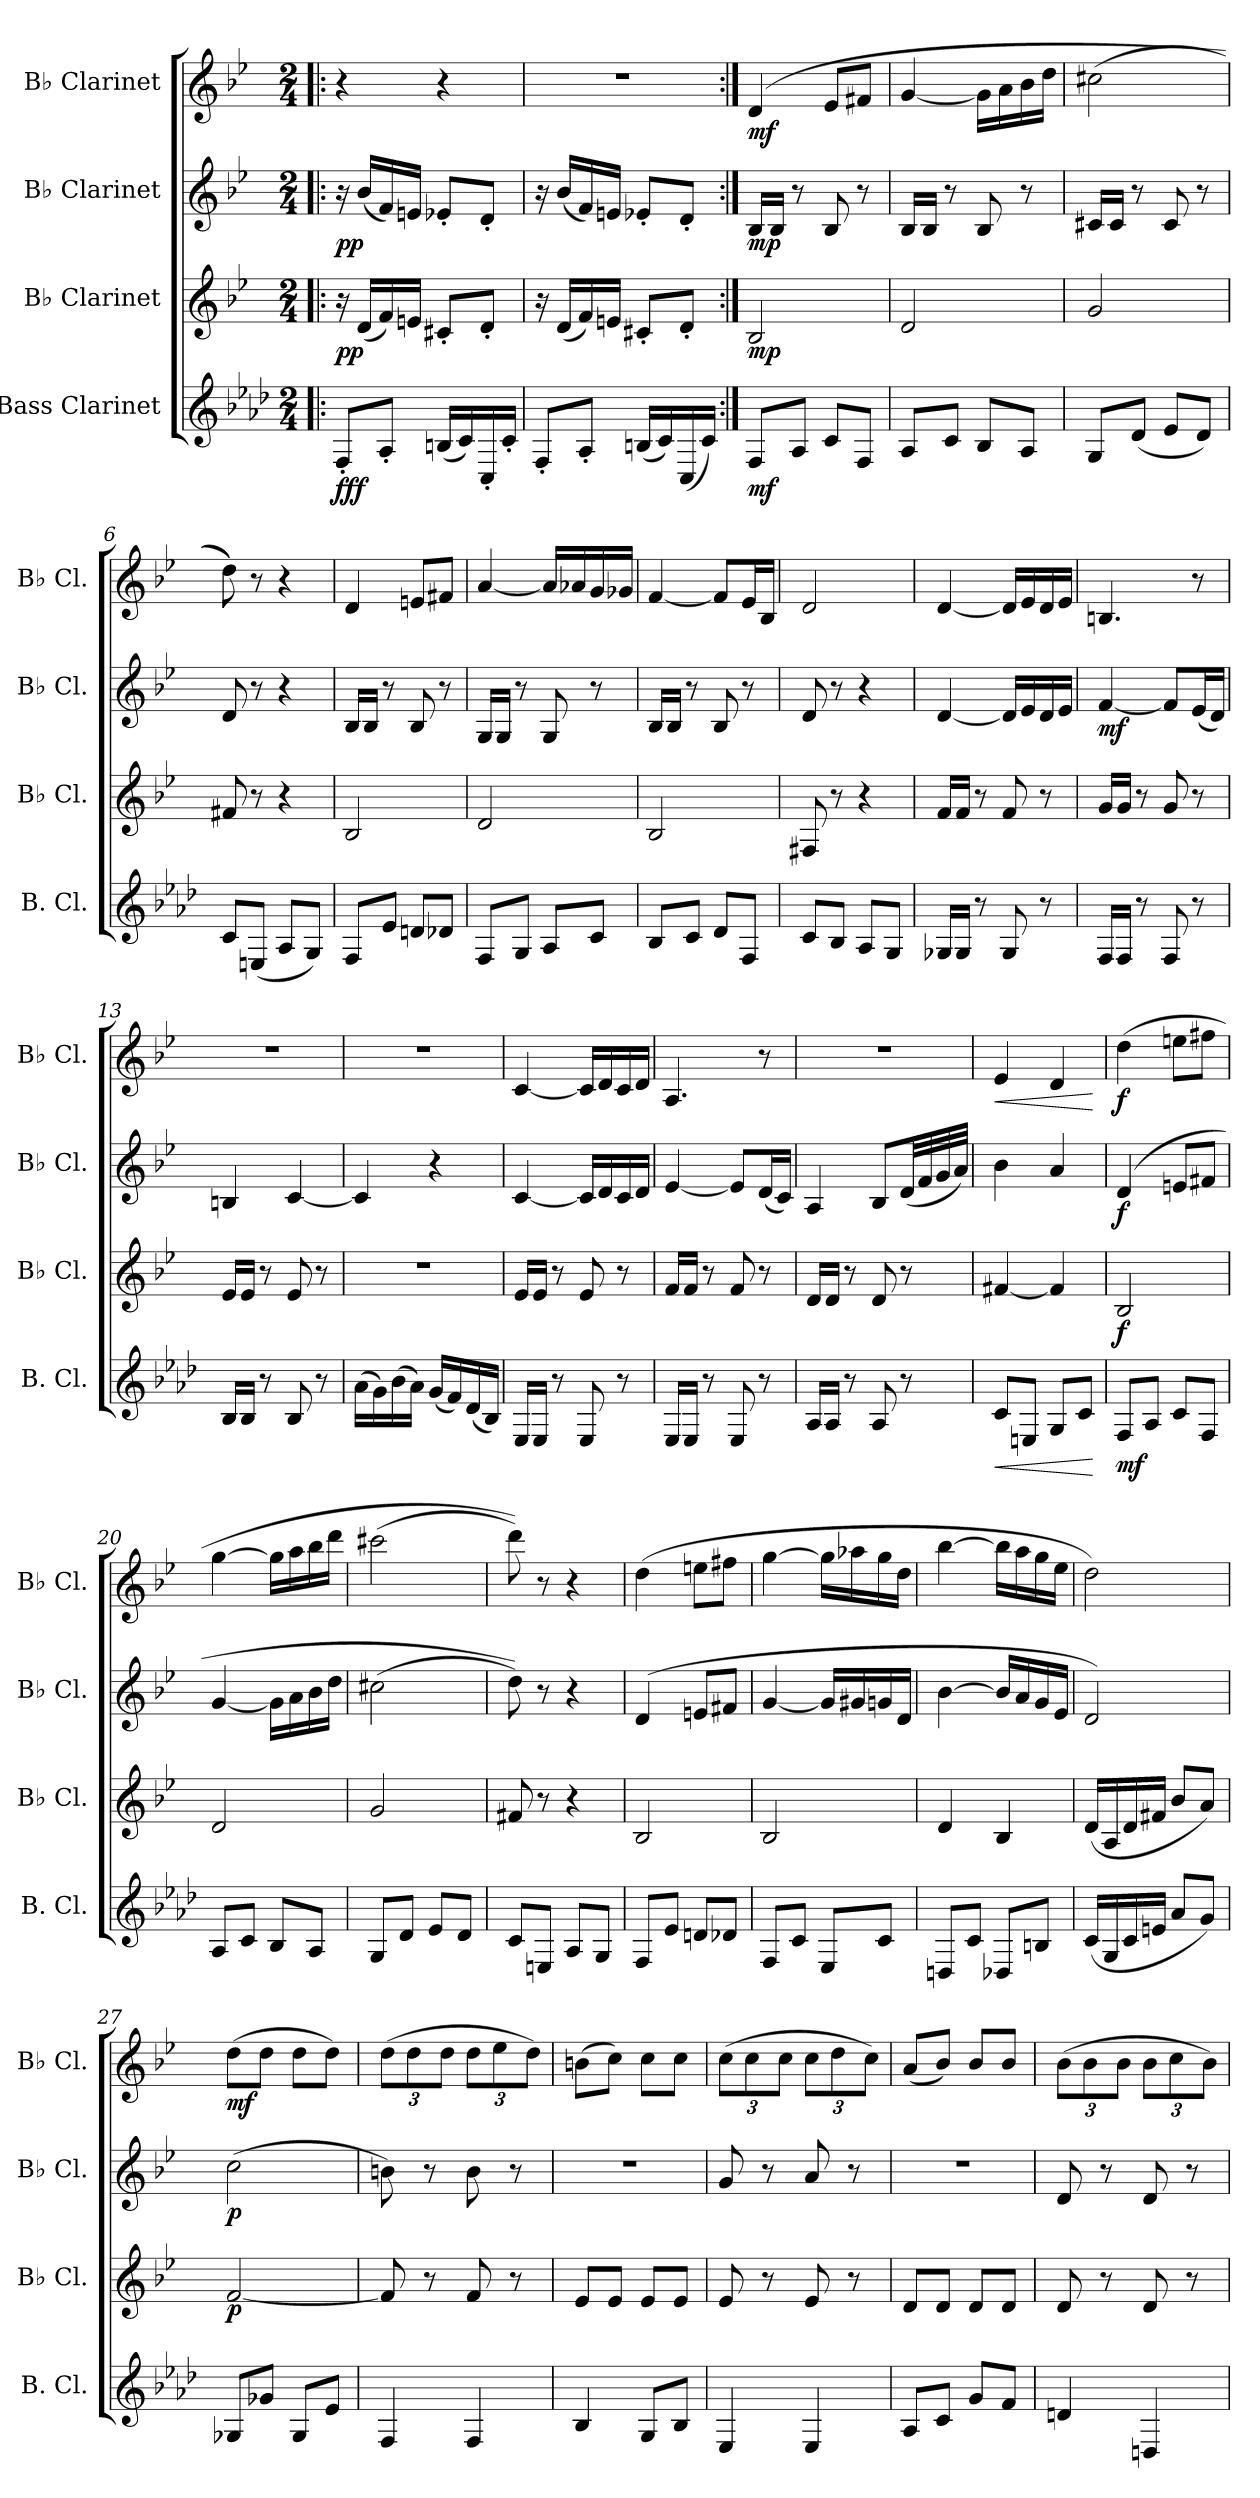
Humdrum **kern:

**kern	**dynam	**kern	**dynam	**kern	**dynam	**kern	**dynam
*part4	*part4	*part3	*part3	*part2	*part2	*part1	*part1
*staff4	*staff4	*staff3	*staff3	*staff2	*staff2	*staff1	*staff1
*I"Bass Clarinet	*	*I"B♭ Clarinet	*	*I"B♭ Clarinet	*	*I"B♭ Clarinet	*
*I'B. Cl.	*	*I'B♭ Cl.	*	*I'B♭ Cl.	*	*I'B♭ Cl.	*
*clefG2	*	*clefG2	*	*clefG2	*	*clefG2	*
*ITrd8c14	*	*ITrd1c2	*	*ITrd1c2	*	*ITrd1c2	*
*k[b-e-a-d-]	*	*k[b-e-a-d-]	*	*k[b-e-a-d-]	*	*k[b-e-a-d-]	*
*M2/4	*	*M2/4	*	*M2/4	*	*M2/4	*
=1!|:	=1!|:	=1!|:	=1!|:	=1!|:	=1!|:	=1!|:	=1!|:
!	!LO:DY:b	!	!LO:DY:b	!	!LO:DY:b	!	!
*	*	*	*	*	*	*^	*
8FF'/L	fff	16r	pp	16r	pp	4r	16ryy	.
*	*	*	*	*	*	*MM105	*	*
.	.	(<16c/LL	.	(<16a-/LL	.	.	4..ryy	.
8AA-'/J	.	16e-/)	.	16e-/)	.	.	.	.
.	.	16dn/JJ	.	16dn/JJ	.	.	.	.
(<16BBn/LL	.	8Bn'/L	.	8d-X'/L	.	4r	.	.
16C/)	.	.	.	.	.	.	.	.
16CC'/	.	8c'/J	.	8c'/J	.	.	.	.
16C'/JJ	.	.	.	.	.	.	.	.
*	*	*	*	*	*	*v	*v	*
=2	=2	=2	=2	=2	=2	=2	=2
8FF'/L	.	16r	.	16r	.	2r	.
.	.	(<16c/LL	.	(<16a-/LL	.	.	.
8AA-'/J	.	16e-/)	.	16e-/)	.	.	.
.	.	16dn/JJ	.	16dn/JJ	.	.	.
(<16BBn/LL	.	8Bn'/L	.	8d-X'/L	.	.	.
16C/)	.	.	.	.	.	.	.
(<16CC/	.	8c'/J	.	8c'/J	.	.	.
16C/JJ)	.	.	.	.	.	.	.
=3:|!	=3:|!	=3:|!	=3:|!	=3:|!	=3:|!	=3:|!	=3:|!
!	!LO:DY:b	!	!LO:DY:b	!	!LO:DY:b	!	!LO:DY:b
8FF/L	mf	2A-/	mp	16A-/LL	mp	(>4c/	mf
.	.	.	.	16A-/JJ	.	.	.
8AA-/J	.	.	.	8r	.	.	.
8C/L	.	.	.	8A-/	.	8d-/L	.
8FF/J	.	.	.	8r	.	8en/J	.
=4	=4	=4	=4	=4	=4	=4	=4
8AA-/L	.	2c/	.	16A-/LL	.	[4f/	.
.	.	.	.	16A-/JJ	.	.	.
8C/J	.	.	.	8r	.	.	.
8BB-/L	.	.	.	8A-/	.	16f\LL]	.
.	.	.	.	.	.	16g\	.
8AA-/J	.	.	.	8r	.	16a-\	.
.	.	.	.	.	.	16cc\JJ	.
!!LO:LB:g=z
=5	=5	=5	=5	=5	=5	=5	=5
8GG/L	.	2f/	.	16Bn/LL	.	(>2bn\	.
.	.	.	.	16B/JJ	.	.	.
(<8D-/J	.	.	.	8r	.	.	.
8E-/L	.	.	.	8B/	.	.	.
8D-/J)	.	.	.	8r	.	.	.
=6	=6	=6	=6	=6	=6	=6	=6
8C/L	.	8en/	.	8c/	.	8cc\))	.
(<8EEn/J	.	8r	.	8r	.	8r	.
8AA-/L	.	4r	.	4r	.	4r	.
8GG/J)	.	.	.	.	.	.	.
=7	=7	=7	=7	=7	=7	=7	=7
8FF/L	.	2A-/	.	16A-/LL	.	4c/	.
.	.	.	.	16A-/JJ	.	.	.
8E-/J	.	.	.	8r	.	.	.
8Dn/L	.	.	.	8A-/	.	8dn/L	.
8D-X/J	.	.	.	8r	.	8en/J	.
=8	=8	=8	=8	=8	=8	=8	=8
8FF/L	.	2c/	.	16F/LL	.	[4g/	.
.	.	.	.	16F/JJ	.	.	.
8GG/J	.	.	.	8r	.	.	.
8AA-/L	.	.	.	8F/	.	16g/LL]	.
.	.	.	.	.	.	16g-X/	.
8C/J	.	.	.	8r	.	16f/	.
.	.	.	.	.	.	16f-X/JJ	.
=9	=9	=9	=9	=9	=9	=9	=9
8BB-/L	.	2A-/	.	16A-/LL	.	[4e-/	.
.	.	.	.	16A-/JJ	.	.	.
8C/J	.	.	.	8r	.	.	.
8D-/L	.	.	.	8A-/	.	8e-/L]	.
8FF/J	.	.	.	8r	.	16d-/L	.
.	.	.	.	.	.	16A-/JJ	.
=10	=10	=10	=10	=10	=10	=10	=10
8C/L	.	8En/	.	8c/	.	2c/	.
8BB-/J	.	8r	.	8r	.	.	.
8AA-/L	.	4r	.	4r	.	.	.
8GG/J	.	.	.	.	.	.	.
!!LO:PB:g=z
=11	=11	=11	=11	=11	=11	=11	=11
16GG-X/LL	.	16e-/LL	.	[4c/	.	[4c/	.
16GG-/JJ	.	16e-/JJ	.	.	.	.	.
8r	.	8r	.	.	.	.	.
8GG-/	.	8e-/	.	16c/LL]	.	16c/LL]	.
.	.	.	.	16d-/	.	16d-/	.
8r	.	8r	.	16c/	.	16c/	.
.	.	.	.	16d-/JJ	.	16d-/JJ	.
=12	=12	=12	=12	=12	=12	=12	=12
!	!	!	!	!	!LO:DY:b	!	!
16FF/LL	.	16f/LL	.	[4e-/	mf	4.An/	.
16FF/JJ	.	16f/JJ	.	.	.	.	.
8r	.	8r	.	.	.	.	.
8FF/	.	8f/	.	8e-/L]	.	.	.
8r	.	8r	.	(<16d-/L	.	8r	.
.	.	.	.	16c/JJ)	.	.	.
=13	=13	=13	=13	=13	=13	=13	=13
16BB-/LL	.	16d-/LL	.	4An/	.	2r	.
16BB-/JJ	.	16d-/JJ	.	.	.	.	.
8r	.	8r	.	.	.	.	.
8BB-/	.	8d-/	.	[4B-/	.	.	.
8r	.	8r	.	.	.	.	.
=14	=14	=14	=14	=14	=14	=14	=14
(>16A-\LL	.	2r	.	4B-/]	.	2r	.
16G\)	.	.	.	.	.	.	.
(>16B-\	.	.	.	.	.	.	.
16A-\JJ)	.	.	.	.	.	.	.
(<16G/LL	.	.	.	4r	.	.	.
16F/)	.	.	.	.	.	.	.
(<16D-/	.	.	.	.	.	.	.
16BB-/JJ)	.	.	.	.	.	.	.
=15	=15	=15	=15	=15	=15	=15	=15
16EE-/LL	.	16d-/LL	.	[4B-/	.	[4B-/	.
16EE-/JJ	.	16d-/JJ	.	.	.	.	.
8r	.	8r	.	.	.	.	.
8EE-/	.	8d-/	.	16B-/LL]	.	16B-/LL]	.
.	.	.	.	16c/	.	16c/	.
8r	.	8r	.	16B-/	.	16B-/	.
.	.	.	.	16c/JJ	.	16c/JJ	.
=16	=16	=16	=16	=16	=16	=16	=16
16EE-/LL	.	16e-/LL	.	[4d-/	.	4.G/	.
16EE-/JJ	.	16e-/JJ	.	.	.	.	.
8r	.	8r	.	.	.	.	.
8EE-/	.	8e-/	.	8d-/L]	.	.	.
8r	.	8r	.	(<16c/L	.	8r	.
.	.	.	.	16B-/JJ)	.	.	.
!!LO:LB:g=z
=17	=17	=17	=17	=17	=17	=17	=17
16AA-/LL	.	16c/LL	.	4G/	.	2r	.
16AA-/JJ	.	16c/JJ	.	.	.	.	.
8r	.	8r	.	.	.	.	.
8AA-/	.	8c/	.	8A-/L	.	.	.
8r	.	8r	.	(<32c/LL	.	.	.
.	.	.	.	32e-/	.	.	.
.	.	.	.	32f/	.	.	.
.	.	.	.	32g/JJJ)	.	.	.
=18	=18	=18	=18	=18	=18	=18	=18
!	!LO:HP:b	!	!	!	!	!	!LO:HP:b
8C/L	<	[4en/	.	4a-\	.	4d-/	<
8EEn/J	.	.	.	.	.	.	.
8GG/L	.	4e/]	.	4g/	.	4c/	.
8C/J	.	.	.	.	.	.	.
.	[	.	.	.	.	.	[
=19	=19	=19	=19	=19	=19	=19	=19
!	!LO:DY:b	!	!LO:DY:b	!	!LO:DY:b	!	!LO:DY:b
8FF/L	mf	2A-/	f	(>4c/	f	(>4cc\	f
8AA-/J	.	.	.	.	.	.	.
8C/L	.	.	.	8dn/L	.	8ddn\L	.
8FF/J	.	.	.	8en/J	.	8een\J	.
=20	=20	=20	=20	=20	=20	=20	=20
8AA-/L	.	2c/	.	[4f/	.	[4ff\	.
8C/J	.	.	.	.	.	.	.
8BB-/L	.	.	.	16f\LL]	.	16ff\LL]	.
.	.	.	.	16g\	.	16gg\	.
8AA-/J	.	.	.	16a-\	.	16aa-\	.
.	.	.	.	16cc\JJ	.	16ccc\JJ	.
=21	=21	=21	=21	=21	=21	=21	=21
8GG/L	.	2f/	.	(>2bn\	.	(>2bbn\	.
8D-/J	.	.	.	.	.	.	.
8E-/L	.	.	.	.	.	.	.
8D-/J	.	.	.	.	.	.	.
=22	=22	=22	=22	=22	=22	=22	=22
8C/L	.	8en/	.	8cc\))	.	8ccc\))	.
8EEn/J	.	8r	.	8r	.	8r	.
8AA-/L	.	4r	.	4r	.	4r	.
8GG/J	.	.	.	.	.	.	.
=23	=23	=23	=23	=23	=23	=23	=23
8FF/L	.	2A-/	.	(>4c/	.	(>4cc\	.
8E-/J	.	.	.	.	.	.	.
8Dn/L	.	.	.	8dn/L	.	8ddn\L	.
8D-X/J	.	.	.	8en/J	.	8een\J	.
!!LO:LB:g=z
=24	=24	=24	=24	=24	=24	=24	=24
8FF/L	.	2A-/	.	[4f/	.	[4ff\	.
8C/J	.	.	.	.	.	.	.
8EE-/L	.	.	.	16f/LL]	.	16ff\LL]	.
.	.	.	.	16f#X/	.	16gg-X\	.
8C/J	.	.	.	16fn/	.	16ff\	.
.	.	.	.	16c/JJ	.	16cc\JJ	.
=25	=25	=25	=25	=25	=25	=25	=25
8DDn/L	.	4c/	.	[4a-\	.	[4aa-\	.
8C/J	.	.	.	.	.	.	.
8DD-X/L	.	4A-/	.	16a-/LL]	.	16aa-\LL]	.
.	.	.	.	16g/	.	16gg\	.
8BBn/J	.	.	.	16f/	.	16ff\	.
.	.	.	.	16d-/JJ	.	16dd-\JJ	.
=26	=26	=26	=26	=26	=26	=26	=26
(<16C/LL	.	(<16c/LL	.	2c/)	.	2cc\)	.
16GG/	.	16G/	.	.	.	.	.
16C/	.	16c/	.	.	.	.	.
16En/JJ	.	16en/JJ	.	.	.	.	.
8A-/L	.	8a-/L	.	.	.	.	.
8G/J)	.	8g/J)	.	.	.	.	.
=27	=27	=27	=27	=27	=27	=27	=27
!	!	!	!LO:DY:b	!	!LO:DY:b	!	!LO:DY:b
8GG-X/L	.	[2e-/	p	(>2b-\	p	(>8cc\L	mf
8G-X/J	.	.	.	.	.	8cc\J	.
8GG-/L	.	.	.	.	.	8cc\L	.
8E-/J	.	.	.	.	.	8cc\J)	.
=28	=28	=28	=28	=28	=28	=28	=28
*	*	*	*	*	*	*Xbrackettup	*
4FF/	.	8e-/]	.	8an\)	.	(>12cc\L	.
.	.	.	.	.	.	12cc\	.
.	.	8r	.	8r	.	.	.
.	.	.	.	.	.	12cc\J	.
4FF/	.	8e-/	.	8a\	.	12cc\L	.
.	.	.	.	.	.	12dd-\	.
.	.	8r	.	8r	.	.	.
.	.	.	.	.	.	12cc\J)	.
=29	=29	=29	=29	=29	=29	=29	=29
4BB-/	.	8d-/L	.	2r	.	(>8an\L	.
.	.	8d-/J	.	.	.	8b-\J)	.
8GG/L	.	8d-/L	.	.	.	8b-\L	.
8BB-/J	.	8d-/J	.	.	.	8b-\J	.
!!LO:PB:g=z
=30	=30	=30	=30	=30	=30	=30	=30
4EE-/	.	8d-/	.	8f/	.	(>12b-\L	.
.	.	.	.	.	.	12b-\	.
.	.	8r	.	8r	.	.	.
.	.	.	.	.	.	12b-\J	.
4EE-/	.	8d-/	.	8g/	.	12b-\L	.
.	.	.	.	.	.	12cc\	.
.	.	8r	.	8r	.	.	.
.	.	.	.	.	.	12b-\J)	.
=31	=31	=31	=31	=31	=31	=31	=31
8AA-/L	.	8c/L	.	2r	.	(<8g/L	.
8C/J	.	8c/J	.	.	.	8a-/J)	.
8G/L	.	8c/L	.	.	.	8a-/L	.
8F/J	.	8c/J	.	.	.	8a-/J	.
=32	=32	=32	=32	=32	=32	=32	=32
4Dn/	.	8c/	.	8c/	.	(>12a-\L	.
.	.	.	.	.	.	12a-\	.
.	.	8r	.	8r	.	.	.
.	.	.	.	.	.	12a-\J	.
4DDn/	.	8c/	.	8c/	.	12a-\L	.
.	.	.	.	.	.	12b-\	.
.	.	8r	.	8r	.	.	.
.	.	.	.	.	.	12a-\J)	.
=	=	=	=	=	=	=	=
*-	*-	*-	*-	*-	*-	*-	*-
